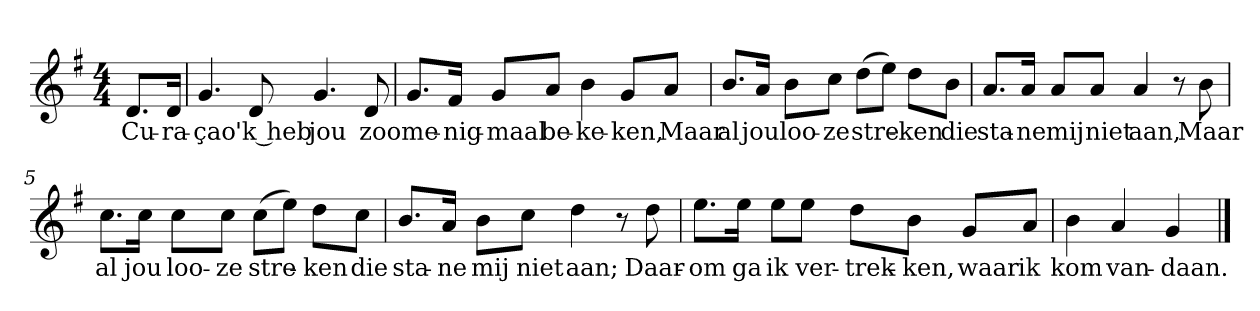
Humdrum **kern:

**kern	**text
*part1	*part1
*staff1	*staff1
*clefG2	*
*k[f#]	*
*G:	*
*M4/4	*
*MM120	*
=	=
8.d/L	Cu-
16d/Jk	-ra-
=1	=1
4.g	-çao
8d	'k heb
4.g	jou
8d	zoo
=2	=2
8.g/L	me-
16f#/Jk	-nig-
8g/L	-maal
8a/J	be-
4b	-ke-
8g/L	-ken,
8a/J	Maar
=3	=3
8.b/L	al
16a/Jk	jou
8b\L	loo-
8cc\J	-ze
(8dd\L	stre-
8ee\J)	.
8dd\L	-ken
8b\J	die
=4	=4
8.a/L	sta-
16a/Jk	-ne
8a/L	mij
8a/J	niet
4a	aan,
8r	.
8b	Maar
=5	=5
8.cc\L	al
16cc\Jk	jou
8cc\L	loo-
8cc\J	-ze
(8cc\L	stre-
8ee\J)	.
8dd\L	-ken
8cc\J	die
=6	=6
8.b/L	sta-
16a/Jk	-ne
8b\L	mij
8cc\J	niet
4dd	aan;
8r	.
8dd	Daar-
=7	=7
8.ee\L	-om
16ee\Jk	ga
8ee\L	ik
8ee\J	ver-
8dd\L	-trek-
8b\J	-ken,
8g/L	waar
8a/J	ik
=8	=8
4b	kom
4a	van-
4g	-daan.
==	==
*-	*-
